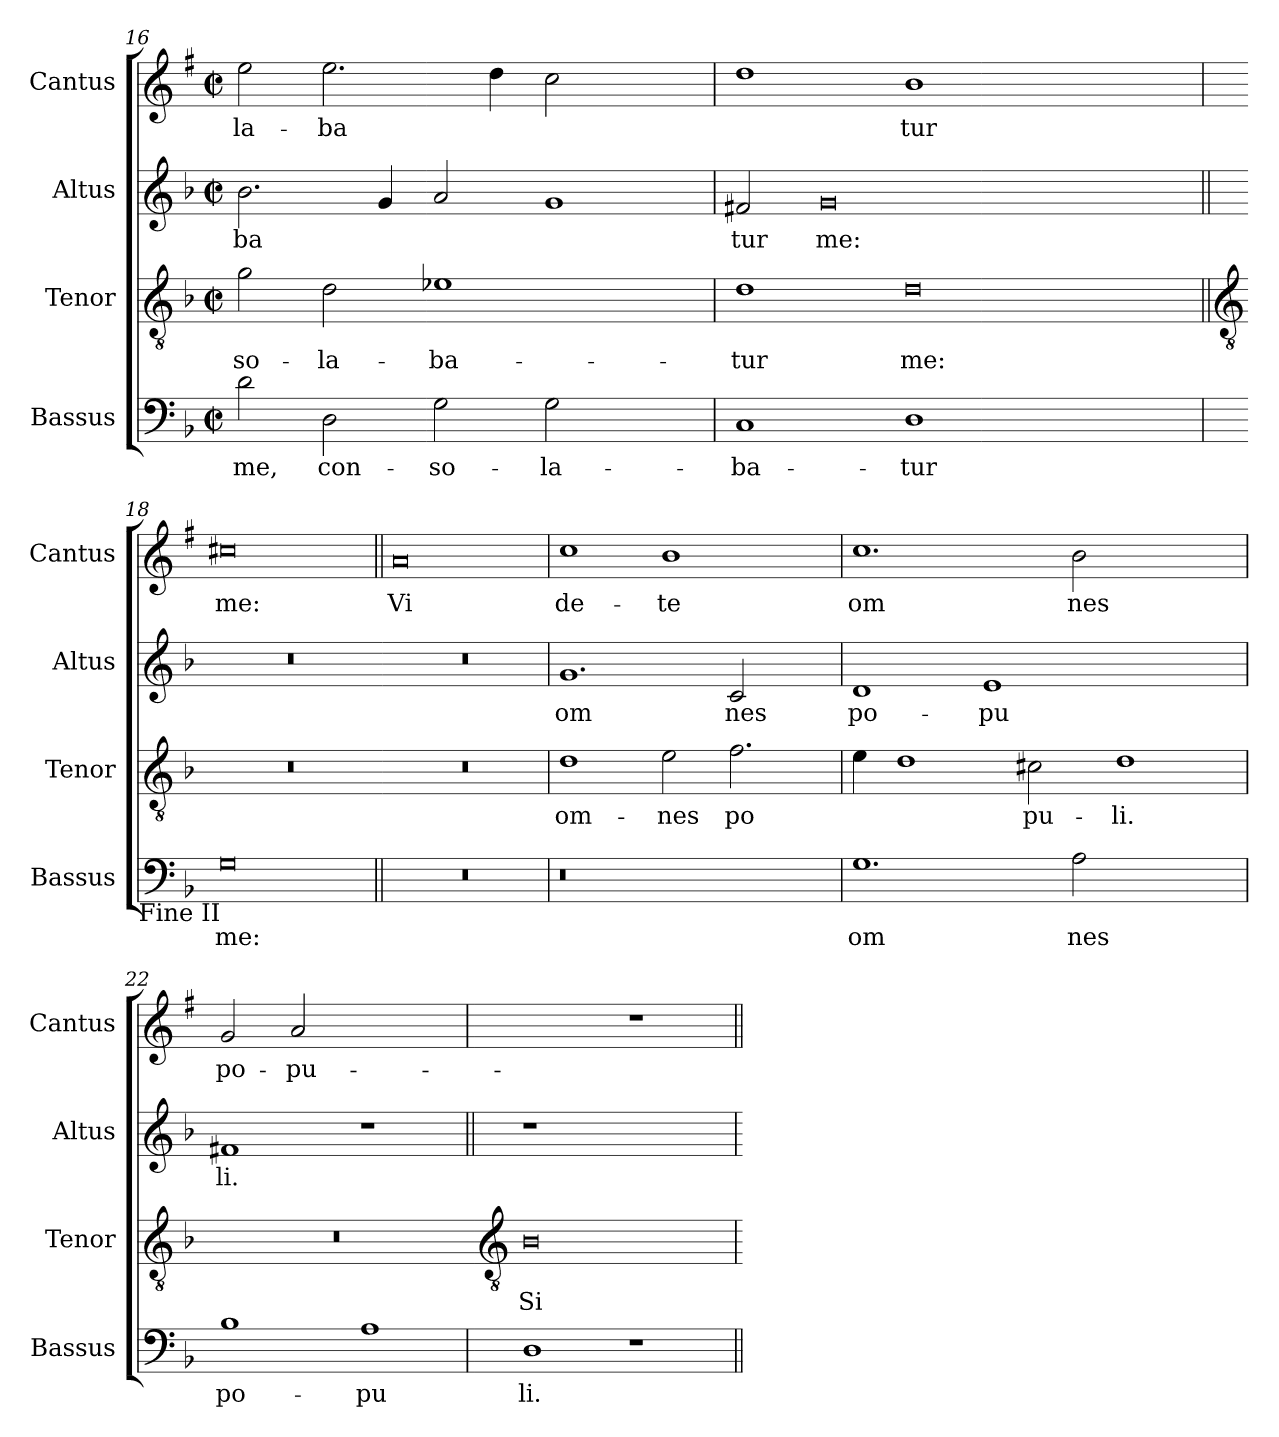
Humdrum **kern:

**kern	**text	**kern	**text	**kern	**text	**kern	**text
*part4	*part4	*part3	*part3	*part2	*part2	*part1	*part1
*staff4	*staff4	*staff3	*staff3	*staff2	*staff2	*staff1	*staff1
*I"Bassus	*	*I"Tenor	*	*I"Altus	*	*I"Cantus	*
*I'Bassus	*	*I'Tenor	*	*I'Altus	*	*I'Cantus	*
*clefF4	*	*clefGv2	*	*clefG2	*	*clefG2	*
*	*	*	*	*	*	*ITrd1c2	*
*k[b-]	*	*k[b-]	*	*k[b-]	*	*k[b-]	*
*F:	*	*F:	*	*F:	*	*F:	*
*M4/2	*	*M4/2	*	*M4/2	*	*M4/2	*
*met(c|)	*	*met(c|)	*	*met(c|)	*	*met(c|)	*
=16A	=16A	=16A	=16A	=16A	=16A	=16A	=16A
!	!LO:LY:b	!	!LO:LY:b	!	!LO:LY:b	!	!LO:LY:b
2d	me,	2g	-so-	2.b-	-ba	2dd	-la-
!	!LO:LY:b	!	!LO:LY:b	!	!	!	!LO:LY:b
2D	con-	2d	-la-	.	.	2.dd	-ba
.	.	.	.	4g	.	.	.
!	!LO:LY:b	!	!LO:LY:b	!	!	!	!
2G	-so-	1e-X	-ba-	2a	.	.	.
.	.	.	.	.	.	4cc	.
!	!LO:LY:b	!	!	!	!	!	!
2G	-la-	.	.	1g	.	2b-	.
2ryy	.	2ryy	.	.	.	2ryy	.
=17A	=17A	=17A	=17A	=17A	=17A	=17A	=17A
!	!LO:LY:b	!	!LO:LY:b	!	!LO:LY:b	!	!
1C	-ba-	1d	-tur	2f#X	tur	1cc	.
!	!	!	!	!	!LO:LY:b	!	!
.	.	.	.	0g	me:	.	.
!	!LO:LY:b	!	!LO:LY:b	!	!	!	!LO:LY:b
1D	-tur	0d	me:	.	.	1a	tur
1ryy	.	.	.	.	.	1ryy	.
.	.	.	.	2ryy	.	.	.
!!LO:LB:g=z
=18A	=18A	=18A||	=18A	=18A||	=18A	=18A	=18A
*	*	*clefGv2	*	*	*	*	*
!LO:TX:b:rj:t=Fine II	!	!	!	!	!	!	!
!	!LO:LY:b	!	!	!	!	!	!LO:LY:b
0G	me:	0r	.	0r	.	0bn	me:
!!LO:LB:g=z
=19||	=19||	=19	=19||	=19	=19||	=19||	=19||
!	!	!	!	!	!	!	!LO:LY:b
0r	.	0r	.	0r	.	0g	Vi
=20	=20	=20	=20	=20	=20	=20	=20
!	!	!	!LO:LY:b	!	!LO:LY:b	!	!LO:LY:b
0r	.	1d	om-	1.g	om	1b-	de-
!	!	!	!LO:LY:b	!	!	!	!LO:LY:b
.	.	2e	-nes	.	.	1a	-te
!	!	!	!LO:LY:b	!	!LO:LY:b	!	!
.	.	2.f	po	2c	nes	.	.
4ryy	.	.	.	4ryy	.	4ryy	.
=21	=21	=21	=21	=21	=21	=21	=21
!	!LO:LY:b	!	!	!	!LO:LY:b	!	!LO:LY:b
1.G	om	4e	.	1d	po-	1.b-	om
.	.	1d	.	.	.	.	.
!	!	!	!	!	!LO:LY:b	!	!
.	.	.	.	1e	-pu	.	.
!	!	!	!LO:LY:b	!	!	!	!
.	.	2c#X	pu-	.	.	.	.
!	!LO:LY:b	!	!	!	!	!	!LO:LY:b
2A	nes	.	.	.	.	2a	nes
!	!	!	!LO:LY:b	!	!	!	!
.	.	1d	-li.	.	.	.	.
2.ryy	.	.	.	2.ryy	.	2.ryy	.
=22	=22	=22	=22	=22	=22	=22	=22
!	!LO:LY:b	!	!	!	!LO:LY:b	!	!LO:LY:b
1B-	po-	0r	.	1f#X	li.	2f	po-
!	!	!	!	!	!	!	!LO:LY:b
.	.	.	.	.	.	2g	-pu-
!	!LO:LY:b	!	!	!	!	!	!LO:LY:b
1A	-pu	.	.	1r	.	[1ayy	-li.
!!LO:LB:g=z
=23	=23	=23||	=23	=23||	=23	=23	=23
*	*	*clefGv2	*	*	*	*	*
!	!LO:LY:b	!	!LO:LY:b	!	!	!	!
1D	li.	0B-	Si	1r	.	1ayy]	.
!	!	!	!	!	!LO:LY:b	!	!
1r	.	.	.	[1dyy	Si	1r	.
=||	=||	=	=||	=	=||	=||	=||
*-	*-	*-	*-	*-	*-	*-	*-
